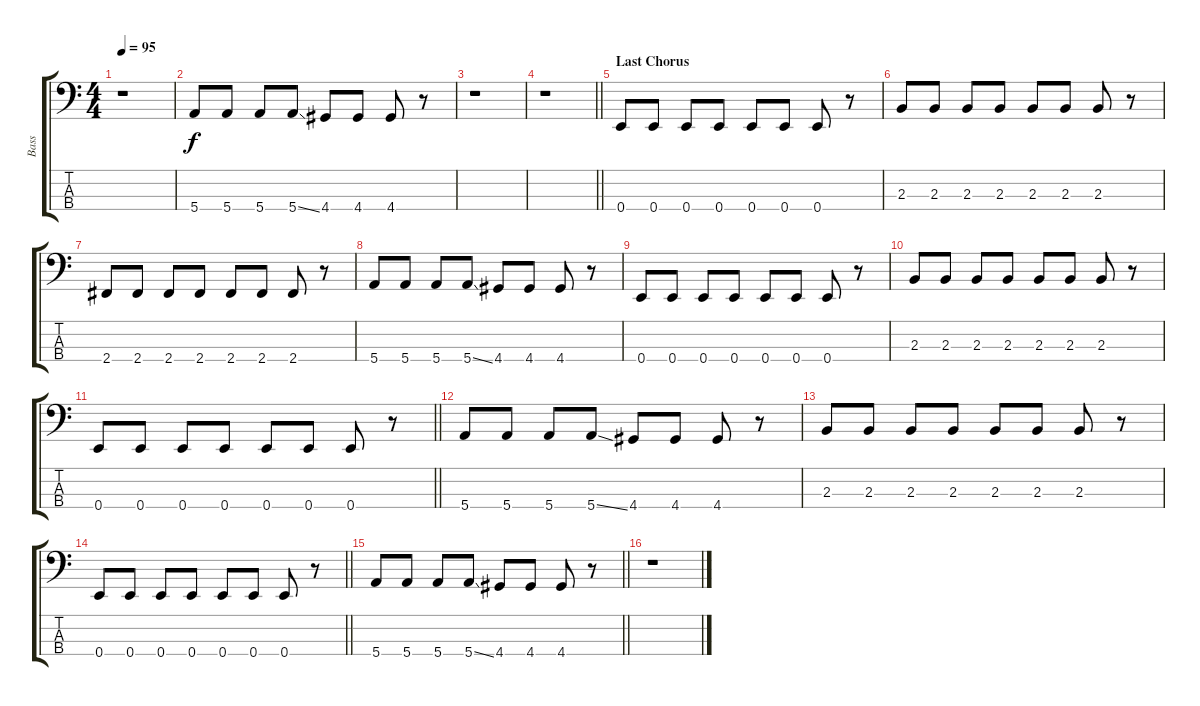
\track ("Bass" "Bass") {instrument electricbassfinger}
\staff {score tabs}
\tuning (G2 D2 A1 E1) {hide}
\ts (4 4)
\tempo 95
\clef f4
\ks c
r.1{dy f} |
5.4.8 5.4.8 5.4.8 5.4{ss}.8 4.4.8 4.4.8 4.4.8 r.8 |
r.1 |
\barLineRight lightlight
r.1 |
\section ("" "Last Chorus")
0.4.8 0.4.8 0.4.8 0.4.8 0.4.8 0.4.8 0.4.8 r.8 |
2.3.8 2.3.8 2.3.8 2.3.8 2.3.8 2.3.8 2.3.8 r.8 |
2.4.8 2.4.8 2.4.8 2.4.8 2.4.8 2.4.8 2.4.8 r.8 |
5.4.8 5.4.8 5.4.8 5.4{ss}.8 4.4.8 4.4.8 4.4.8 r.8 |
0.4.8 0.4.8 0.4.8 0.4.8 0.4.8 0.4.8 0.4.8 r.8 |
2.3.8 2.3.8 2.3.8 2.3.8 2.3.8 2.3.8 2.3.8 r.8 |
\barLineRight lightlight
0.4.8 0.4.8 0.4.8 0.4.8 0.4.8 0.4.8 0.4.8 r.8 |
5.4.8 5.4.8 5.4.8 5.4{ss}.8 4.4.8 4.4.8 4.4.8 r.8 |
2.3.8 2.3.8 2.3.8 2.3.8 2.3.8 2.3.8 2.3.8 r.8 |
\barLineRight lightlight
0.4.8 0.4.8 0.4.8 0.4.8 0.4.8 0.4.8 0.4.8 r.8 |
\barLineRight lightlight
5.4.8 5.4.8 5.4.8 5.4{ss}.8 4.4.8 4.4.8 4.4.8 r.8 |
r.1
